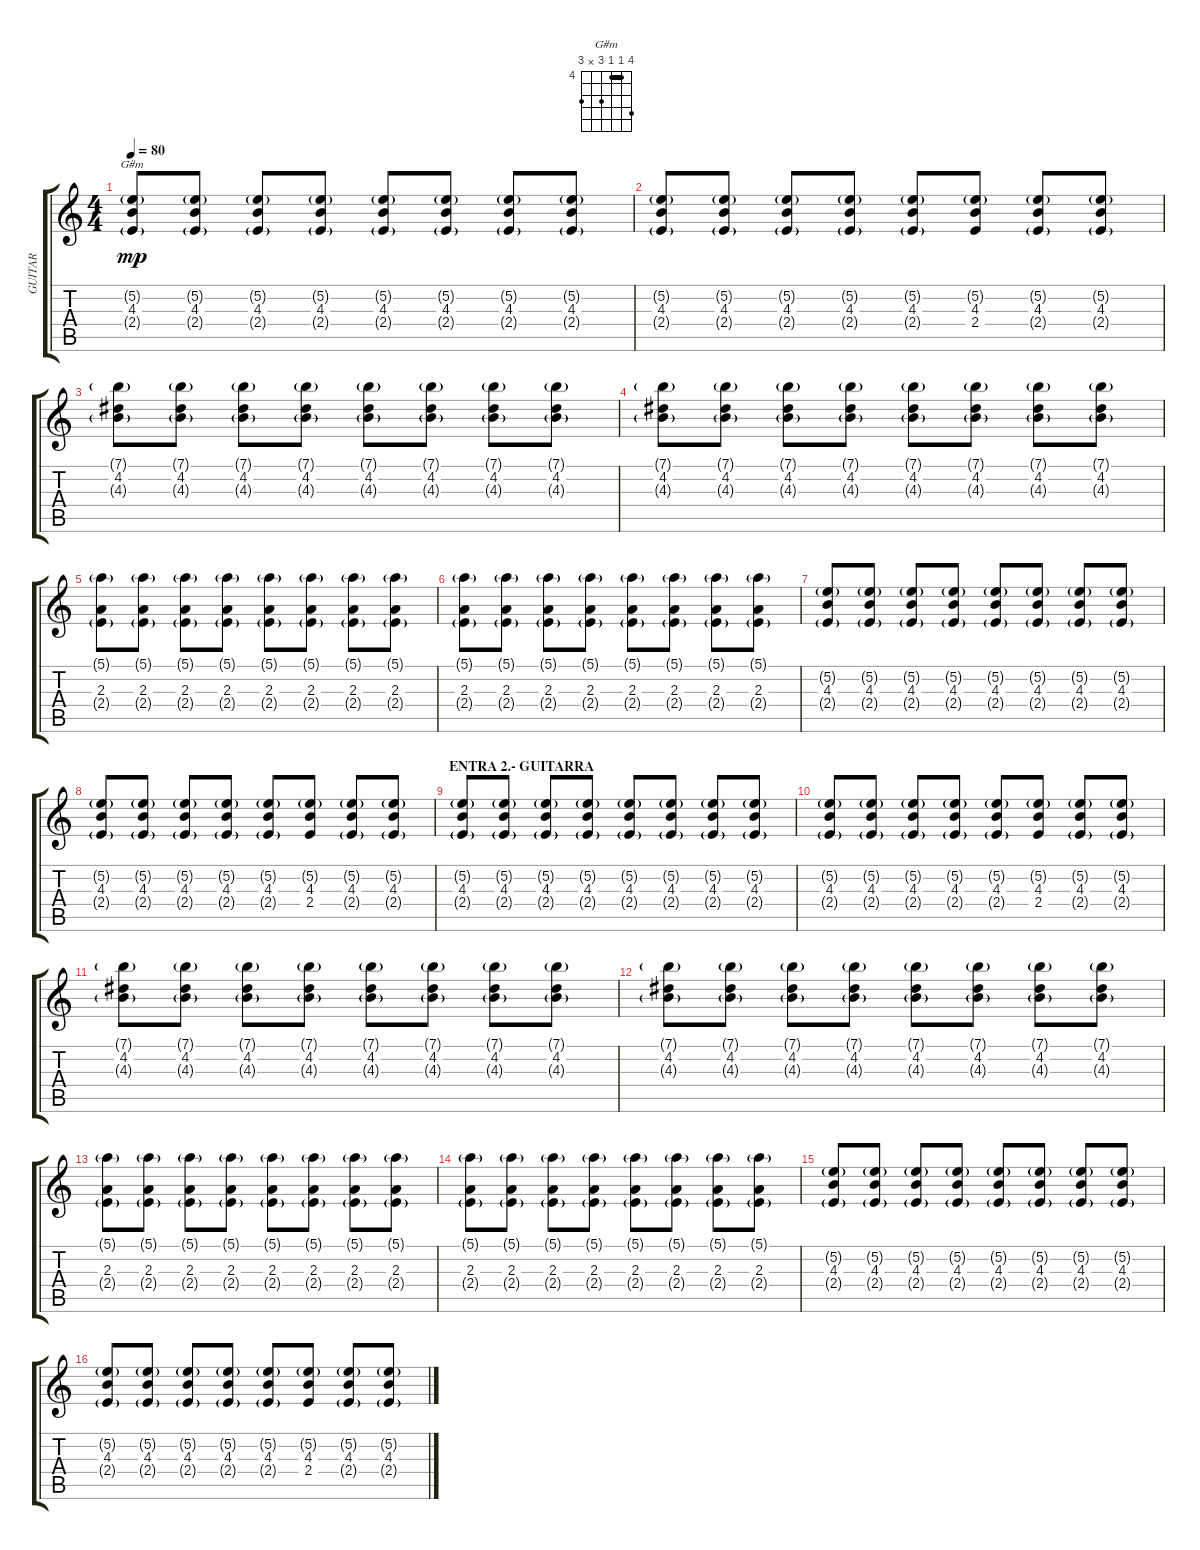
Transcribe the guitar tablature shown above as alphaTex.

\track ("GUITAR" "GUITAR") {instrument distortionguitar}
\staff {score tabs}
\tuning (E4 B3 G3 D3 A2 D2) {hide}
\chord ("G#m" 7 4 4 6 x 6) {firstfret 4 barre 4}
\ts (4 4)
\tempo 80
\clef g2
\ks c
(5.2{g} 4.3 2.4{g}).8{ch "G#m" dy mp} (5.2{g} 4.3 2.4{g}).8 (5.2{g} 4.3 2.4{g}).8 (5.2{g} 4.3 2.4{g}).8 (5.2{g} 4.3 2.4{g}).8 (5.2{g} 4.3 2.4{g}).8 (5.2{g} 4.3 2.4{g}).8 (5.2{g} 4.3 2.4{g}).8 |
(5.2{g} 4.3 2.4{g}).8 (5.2{g} 4.3 2.4{g}).8 (5.2{g} 4.3 2.4{g}).8 (5.2{g} 4.3 2.4{g}).8 (5.2{g} 4.3 2.4{g}).8 (5.2{g} 4.3 2.4).8 (5.2{g} 4.3 2.4{g}).8 (5.2{g} 4.3 2.4{g}).8 |
(7.1{g} 4.2 4.3{g}).8 (7.1{g} 4.2 4.3{g}).8 (7.1{g} 4.2 4.3{g}).8 (7.1{g} 4.2 4.3{g}).8 (7.1{g} 4.2 4.3{g}).8 (7.1{g} 4.2 4.3{g}).8 (7.1{g} 4.2 4.3{g}).8 (7.1{g} 4.2 4.3{g}).8 |
(7.1{g} 4.2 4.3{g}).8 (7.1{g} 4.2 4.3{g}).8 (7.1{g} 4.2 4.3{g}).8 (7.1{g} 4.2 4.3{g}).8 (7.1{g} 4.2 4.3{g}).8 (7.1{g} 4.2 4.3{g}).8 (7.1{g} 4.2 4.3{g}).8 (7.1{g} 4.2 4.3{g}).8 |
(5.1{g} 2.3 2.4{g}).8 (5.1{g} 2.3 2.4{g}).8 (5.1{g} 2.3 2.4{g}).8 (5.1{g} 2.3 2.4{g}).8 (5.1{g} 2.3 2.4{g}).8 (5.1{g} 2.3 2.4{g}).8 (5.1{g} 2.3 2.4{g}).8 (5.1{g} 2.3 2.4{g}).8 |
(5.1{g} 2.3 2.4{g}).8 (5.1{g} 2.3 2.4{g}).8 (5.1{g} 2.3 2.4{g}).8 (5.1{g} 2.3 2.4{g}).8 (5.1{g} 2.3 2.4{g}).8 (5.1{g} 2.3 2.4{g}).8 (5.1{g} 2.3 2.4{g}).8 (5.1{g} 2.3 2.4{g}).8 |
(5.2{g} 4.3 2.4{g}).8 (5.2{g} 4.3 2.4{g}).8 (5.2{g} 4.3 2.4{g}).8 (5.2{g} 4.3 2.4{g}).8 (5.2{g} 4.3 2.4{g}).8 (5.2{g} 4.3 2.4{g}).8 (5.2{g} 4.3 2.4{g}).8 (5.2{g} 4.3 2.4{g}).8 |
(5.2{g} 4.3 2.4{g}).8 (5.2{g} 4.3 2.4{g}).8 (5.2{g} 4.3 2.4{g}).8 (5.2{g} 4.3 2.4{g}).8 (5.2{g} 4.3 2.4{g}).8 (5.2{g} 4.3 2.4).8 (5.2{g} 4.3 2.4{g}).8 (5.2{g} 4.3 2.4{g}).8 |
\section ("" "ENTRA 2.- GUITARRA")
(5.2{g} 4.3 2.4{g}).8 (5.2{g} 4.3 2.4{g}).8 (5.2{g} 4.3 2.4{g}).8 (5.2{g} 4.3 2.4{g}).8 (5.2{g} 4.3 2.4{g}).8 (5.2{g} 4.3 2.4{g}).8 (5.2{g} 4.3 2.4{g}).8 (5.2{g} 4.3 2.4{g}).8 |
(5.2{g} 4.3 2.4{g}).8 (5.2{g} 4.3 2.4{g}).8 (5.2{g} 4.3 2.4{g}).8 (5.2{g} 4.3 2.4{g}).8 (5.2{g} 4.3 2.4{g}).8 (5.2{g} 4.3 2.4).8 (5.2{g} 4.3 2.4{g}).8 (5.2{g} 4.3 2.4{g}).8 |
(7.1{g} 4.2 4.3{g}).8 (7.1{g} 4.2 4.3{g}).8 (7.1{g} 4.2 4.3{g}).8 (7.1{g} 4.2 4.3{g}).8 (7.1{g} 4.2 4.3{g}).8 (7.1{g} 4.2 4.3{g}).8 (7.1{g} 4.2 4.3{g}).8 (7.1{g} 4.2 4.3{g}).8 |
(7.1{g} 4.2 4.3{g}).8 (7.1{g} 4.2 4.3{g}).8 (7.1{g} 4.2 4.3{g}).8 (7.1{g} 4.2 4.3{g}).8 (7.1{g} 4.2 4.3{g}).8 (7.1{g} 4.2 4.3{g}).8 (7.1{g} 4.2 4.3{g}).8 (7.1{g} 4.2 4.3{g}).8 |
(5.1{g} 2.3 2.4{g}).8 (5.1{g} 2.3 2.4{g}).8 (5.1{g} 2.3 2.4{g}).8 (5.1{g} 2.3 2.4{g}).8 (5.1{g} 2.3 2.4{g}).8 (5.1{g} 2.3 2.4{g}).8 (5.1{g} 2.3 2.4{g}).8 (5.1{g} 2.3 2.4{g}).8 |
(5.1{g} 2.3 2.4{g}).8 (5.1{g} 2.3 2.4{g}).8 (5.1{g} 2.3 2.4{g}).8 (5.1{g} 2.3 2.4{g}).8 (5.1{g} 2.3 2.4{g}).8 (5.1{g} 2.3 2.4{g}).8 (5.1{g} 2.3 2.4{g}).8 (5.1{g} 2.3 2.4{g}).8 |
(5.2{g} 4.3 2.4{g}).8 (5.2{g} 4.3 2.4{g}).8 (5.2{g} 4.3 2.4{g}).8 (5.2{g} 4.3 2.4{g}).8 (5.2{g} 4.3 2.4{g}).8 (5.2{g} 4.3 2.4{g}).8 (5.2{g} 4.3 2.4{g}).8 (5.2{g} 4.3 2.4{g}).8 |
(5.2{g} 4.3 2.4{g}).8 (5.2{g} 4.3 2.4{g}).8 (5.2{g} 4.3 2.4{g}).8 (5.2{g} 4.3 2.4{g}).8 (5.2{g} 4.3 2.4{g}).8 (5.2{g} 4.3 2.4).8 (5.2{g} 4.3 2.4{g}).8 (5.2{g} 4.3 2.4{g}).8
